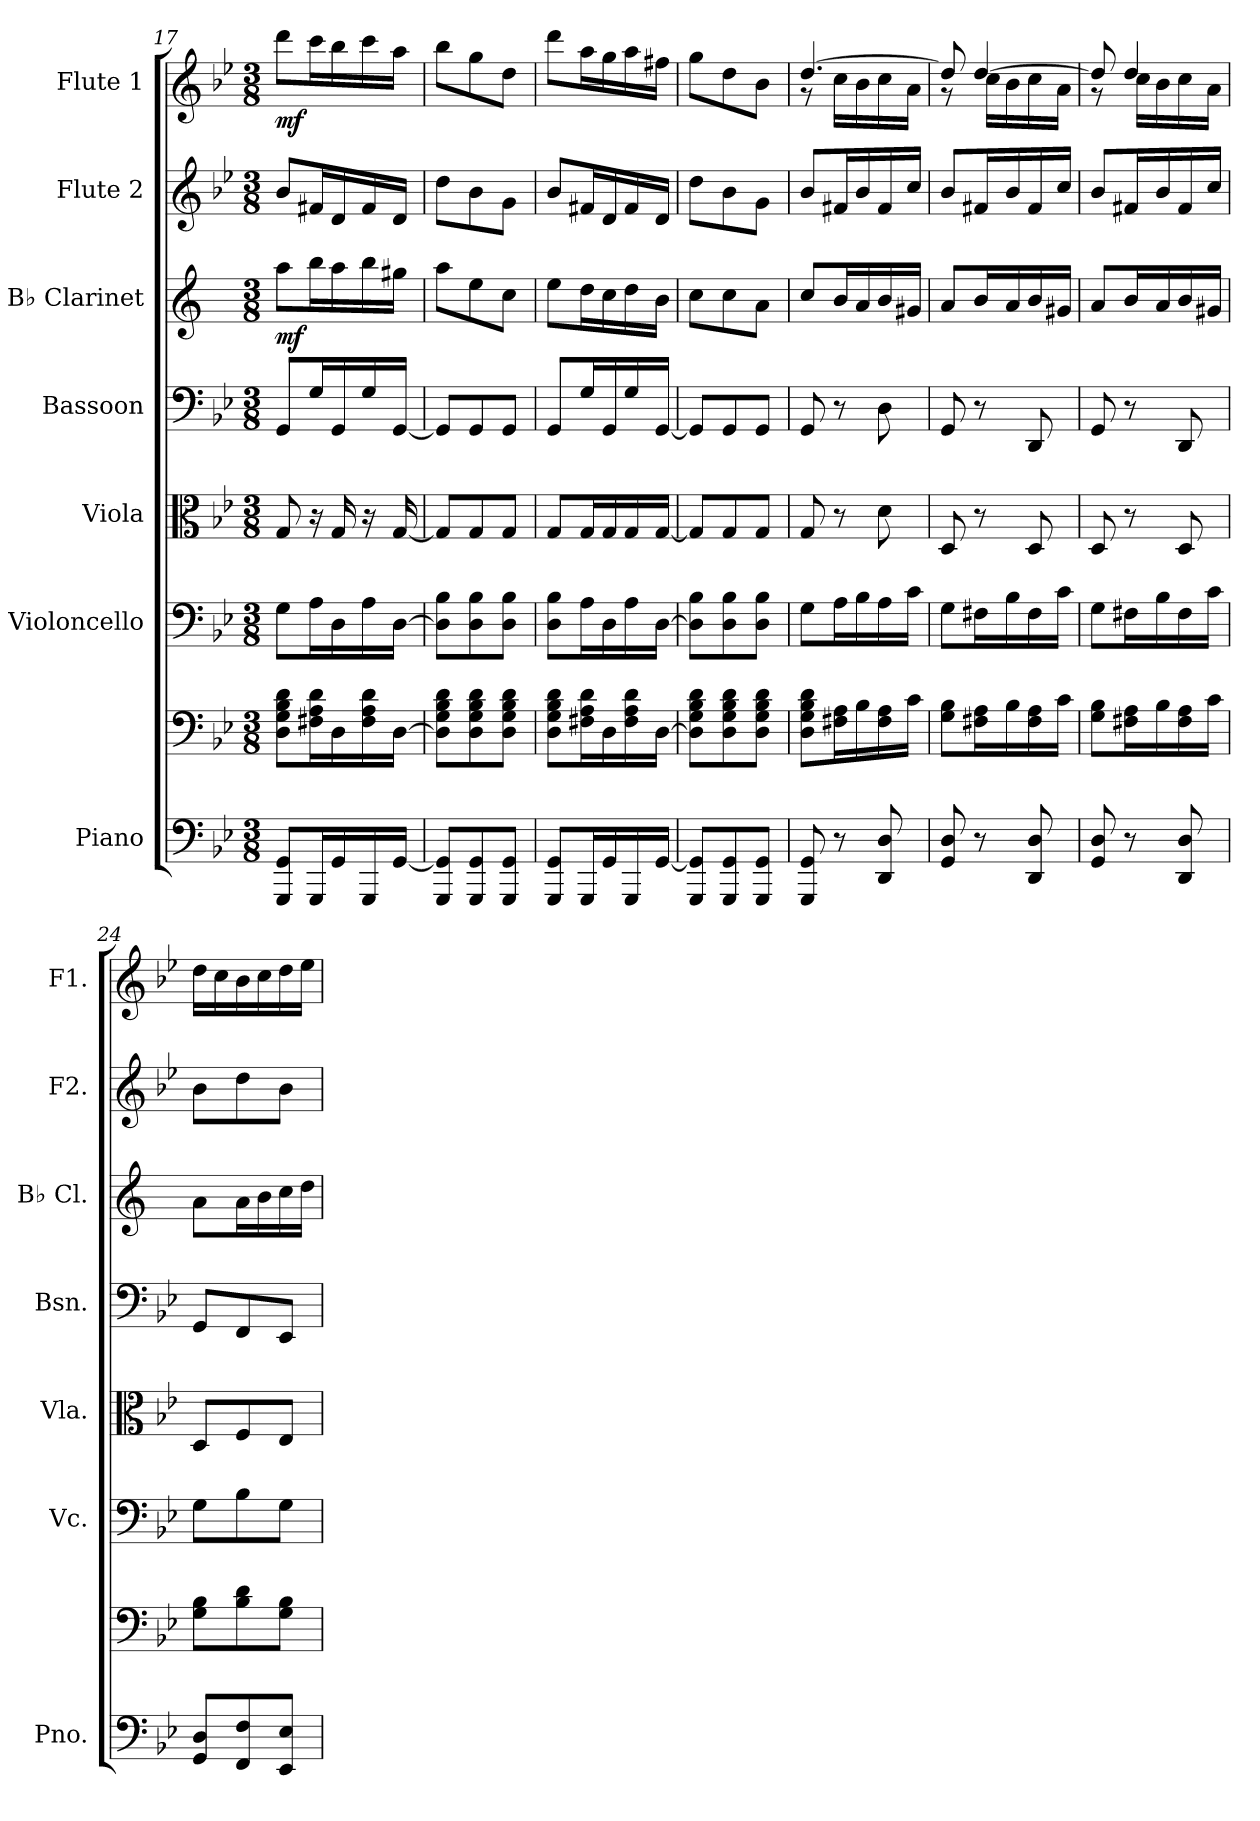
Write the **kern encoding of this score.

**kern	**kern	**kern	**kern	**kern	**kern	**dynam	**kern	**kern	**dynam
*part7	*part7	*part6	*part5	*part4	*part3	*part3	*part2	*part1	*part1
*staff8	*staff7	*staff6	*staff5	*staff4	*staff3	*staff3	*staff2	*staff1	*staff1
*I"Piano	*	*I"Violoncello	*I"Viola	*I"Bassoon	*I"B♭ Clarinet	*	*I"Flute 2	*I"Flute 1	*
*I'Pno.	*	*I'Vc.	*I'Vla.	*I'Bsn.	*I'B♭ Cl.	*	*I'F2.	*I'F1.	*
*clefF4	*clefF4	*clefF4	*clefC3	*clefF4	*clefG2	*	*clefG2	*clefG2	*
*	*	*	*	*	*ITrd1c2	*	*	*	*
*k[b-e-]	*k[b-e-]	*k[b-e-]	*k[b-e-]	*k[b-e-]	*k[b-e-]	*	*k[b-e-]	*k[b-e-]	*
*M3/8	*M3/8	*M3/8	*M3/8	*M3/8	*M3/8	*	*M3/8	*M3/8	*
=17	=17	=17	=17	=17	=17	=17	=17	=17	=17
!	!	!	!	!	!	!LO:DY:b	!	!	!LO:DY:b
8GGG/ 8GG/L	8D\ 8G\ 8B-\ 8d\L	8G\L	8G/	8GG/L	8gg\L	mf	8b-/L	8ddd\L	mf
16GGG/L	16F#X\ 16A\ 16d\L	16A\L	16r	16G/L	16aa\L	.	16f#X/L	16ccc\L	.
16GG/	16D\	16D\	16G/	16GG/	16gg\	.	16d/	16bb-\	.
16GGG/	16F#\ 16A\ 16d\	16A\	16r	16G/	16aa\	.	16f#/	16ccc\	.
[16GG/JJ	[16D\JJ	[16D\JJ	[16G/	[16GG/JJ	16ff#X\JJ	.	16d/JJ	16aa\JJ	.
=18	=18	=18	=18	=18	=18	=18	=18	=18	=18
8GGG/ 8GG/]L	8D\] 8G\ 8B-\ 8d\L	8D\] 8B-\L	8G/L]	8GG/L]	8gg\L	.	8dd\L	8bb-\L	.
8GGG/ 8GG/	8D\ 8G\ 8B-\ 8d\	8D\ 8B-\	8G/	8GG/	8dd\	.	8b-\	8gg\	.
8GGG/ 8GG/J	8D\ 8G\ 8B-\ 8d\J	8D\ 8B-\J	8G/J	8GG/J	8b-\J	.	8g\J	8dd\J	.
!!LO:PB:g=z
=19	=19	=19	=19	=19	=19	=19	=19	=19	=19
8GGG/ 8GG/L	8D\ 8G\ 8B-\ 8d\L	8D\ 8B-\L	8G/L	8GG/L	8dd\L	.	8b-/L	8ddd\L	.
16GGG/L	16F#X\ 16A\ 16d\L	16A\L	16G/L	16G/L	16cc\L	.	16f#X/L	16aa\L	.
16GG/	16D\	16D\	16G/	16GG/	16b-\	.	16d/	16gg\	.
16GGG/	16F#\ 16A\ 16d\	16A\	16G/	16G/	16cc\	.	16f#/	16aa\	.
[16GG/JJ	[16D\JJ	[16D\JJ	[16G/JJ	[16GG/JJ	16a\JJ	.	16d/JJ	16ff#X\JJ	.
=20	=20	=20	=20	=20	=20	=20	=20	=20	=20
8GGG/ 8GG/]L	8D\] 8G\ 8B-\ 8d\L	8D\] 8B-\L	8G/L]	8GG/L]	8b-\L	.	8dd\L	8gg\L	.
8GGG/ 8GG/	8D\ 8G\ 8B-\ 8d\	8D\ 8B-\	8G/	8GG/	8b-\	.	8b-\	8dd\	.
8GGG/ 8GG/J	8D\ 8G\ 8B-\ 8d\J	8D\ 8B-\J	8G/J	8GG/J	8g\J	.	8g\J	8b-\J	.
=21	=21	=21	=21	=21	=21	=21	=21	=21	=21
*	*	*	*	*	*	*	*	*^	*
8GGG/ 8GG/	8D\ 8G\ 8B-\ 8d\L	8G\L	8G/	8GG/	8b-/L	.	8b-/L	[4.dd/	8r	.
8r	16F#X\ 16A\L	16A\L	8r	8r	16a/L	.	16f#X/L	.	16cc\LL	.
.	16B-\	16B-\	.	.	16g/	.	16b-/	.	16b-\	.
8DD/ 8D/	16F#\ 16A\	16A\	8d\	8D\	16a/	.	16f#/	.	16cc\	.
.	16c\JJ	16c\JJ	.	.	16f#X/JJ	.	16cc/JJ	.	16a\JJ	.
=22	=22	=22	=22	=22	=22	=22	=22	=22	=22	=22
8GG/ 8D/	8G\ 8B-\L	8G\L	8D/	8GG/	8g/L	.	8b-/L	8dd/]	8r	.
8r	16F#X\ 16A\L	16F#X\L	8r	8r	16a/L	.	16f#X/L	[4dd/	16cc\LL	.
.	16B-\	16B-\	.	.	16g/	.	16b-/	.	16b-\	.
8DD/ 8D/	16F#\ 16A\	16F#\	8D/	8DD/	16a/	.	16f#/	.	16cc\	.
.	16c\JJ	16c\JJ	.	.	16f#X/JJ	.	16cc/JJ	.	16a\JJ	.
=23	=23	=23	=23	=23	=23	=23	=23	=23	=23	=23
8GG/ 8D/	8G\ 8B-\L	8G\L	8D/	8GG/	8g/L	.	8b-/L	8dd/]	8r	.
8r	16F#X\ 16A\L	16F#X\L	8r	8r	16a/L	.	16f#X/L	4dd/	16cc\LL	.
.	16B-\	16B-\	.	.	16g/	.	16b-/	.	16b-\	.
8DD/ 8D/	16F#\ 16A\	16F#\	8D/	8DD/	16a/	.	16f#/	.	16cc\	.
.	16c\JJ	16c\JJ	.	.	16f#X/JJ	.	16cc/JJ	.	16a\JJ	.
*	*	*	*	*	*	*	*	*v	*v	*
=24	=24	=24	=24	=24	=24	=24	=24	=24	=24
8GG/ 8D/L	8G\ 8B-\L	8G\L	8D/L	8GG/L	8g\L	.	8b-\L	16dd\LL	.
.	.	.	.	.	.	.	.	16cc\	.
8FF/ 8F/	8B-\ 8d\	8B-\	8F/	8FF/	16g\L	.	8dd\	16b-\	.
.	.	.	.	.	16a\	.	.	16cc\	.
8EE-/ 8E-/J	8G\ 8B-\J	8G\J	8E-/J	8EE-/J	16b-\	.	8b-\J	16dd\	.
.	.	.	.	.	16cc\JJ	.	.	16ee-\JJ	.
=	=	=	=	=	=	=	=	=	=
*-	*-	*-	*-	*-	*-	*-	*-	*-	*-
